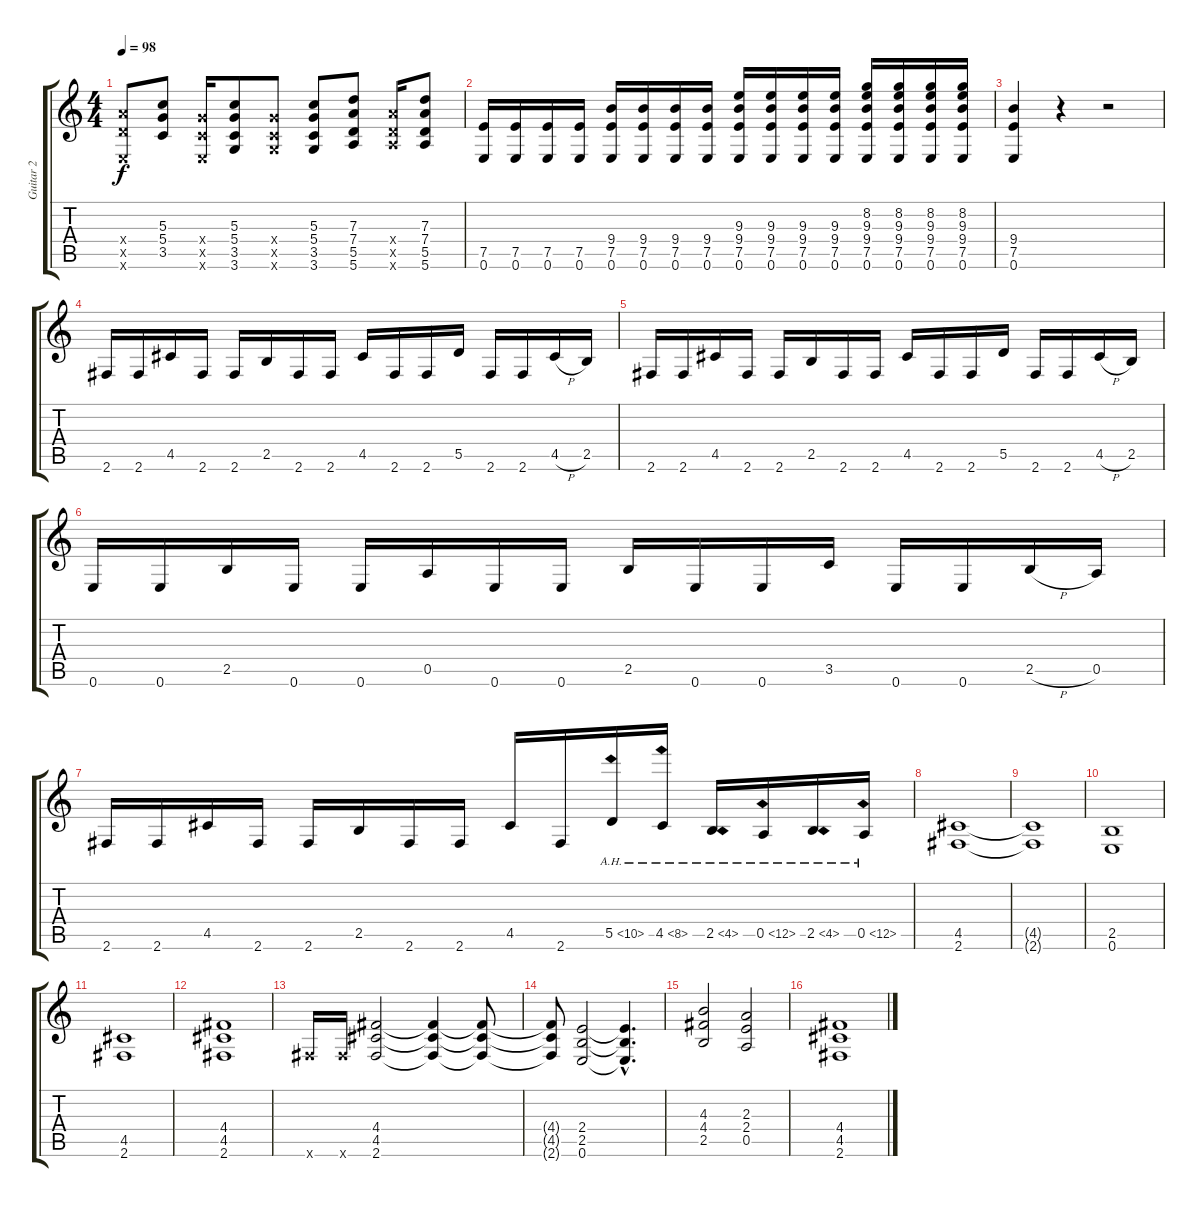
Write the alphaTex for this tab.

\track ("Guitar 2" "Guitar 2") {instrument overdrivenguitar}
\staff {score tabs}
\tuning (E4 B3 G3 D3 A2 E2) {hide}
\ts (4 4)
\tempo 98
\clef g2
\ks c
(7.4{x} 5.5{x} 0.6{x}).8{dy f} (5.3 5.4 3.5).8 (5.4{x} 3.5{x} 0.6{x}).16 (5.3 5.4 3.5 3.6).8 (5.4{x} 3.5{x} 3.6{x}).8 (5.3 5.4 3.5 3.6).8 (7.3 7.4 5.5 5.6).8 (7.4{x} 5.5{x} 5.6{x}).16 (7.3 7.4 5.5 5.6).8 |
(7.5 0.6).16 (7.5 0.6).16 (7.5 0.6).16 (7.5 0.6).16 (9.4 7.5 0.6).16 (9.4 7.5 0.6).16 (9.4 7.5 0.6).16 (9.4 7.5 0.6).16 (9.3 9.4 7.5 0.6).16 (9.3 9.4 7.5 0.6).16 (9.3 9.4 7.5 0.6).16 (9.3 9.4 7.5 0.6).16 (8.2 9.3 9.4 7.5 0.6).16 (8.2 9.3 9.4 7.5 0.6).16 (8.2 9.3 9.4 7.5 0.6).16 (8.2 9.3 9.4 7.5 0.6).16 |
(9.4 7.5 0.6).4 r.4 r.2 |
2.6.16 2.6.16 4.5.16 2.6.16 2.6.16 2.5.16 2.6.16 2.6.16 4.5.16 2.6.16 2.6.16 5.5.16 2.6.16 2.6.16 4.5{h}.16 2.5.16 |
2.6.16 2.6.16 4.5.16 2.6.16 2.6.16 2.5.16 2.6.16 2.6.16 4.5.16 2.6.16 2.6.16 5.5.16 2.6.16 2.6.16 4.5{h}.16 2.5.16 |
0.6.16 0.6.16 2.5.16 0.6.16 0.6.16 0.5.16 0.6.16 0.6.16 2.5.16 0.6.16 0.6.16 3.5.16 0.6.16 0.6.16 2.5{h}.16 0.5.16 |
2.6.16 2.6.16 4.5.16 2.6.16 2.6.16 2.5.16 2.6.16 2.6.16 4.5.16 2.6.16 5.5{ah 5}.16 4.5{ah 4}.16 2.5{ah 2}.16 0.5{ah 12}.16 2.5{ah 2}.16 0.5{ah 12}.16 |
(4.5 2.6).1 |
(4.5{t} 2.6{t}).1 |
(2.5 0.6).1 |
(4.5 2.6).1 |
(4.4 4.5 2.6).1 |
2.6{x}.16 2.6{x}.16 (4.4 4.5 2.6).2 (4.4{t} 4.5{t} 2.6{t}).4 (4.4{t} 4.5{t} 2.6{t}).8 |
(4.4{t} 4.5{t} 2.6{t}).8 (2.4 2.5 0.6).2 (2.4{hac t} 2.5{hac t} 0.6{hac t}).4{d} |
(4.3 4.4 2.5).2 (2.3 2.4 0.5).2 |
(4.4 4.5 2.6).1
